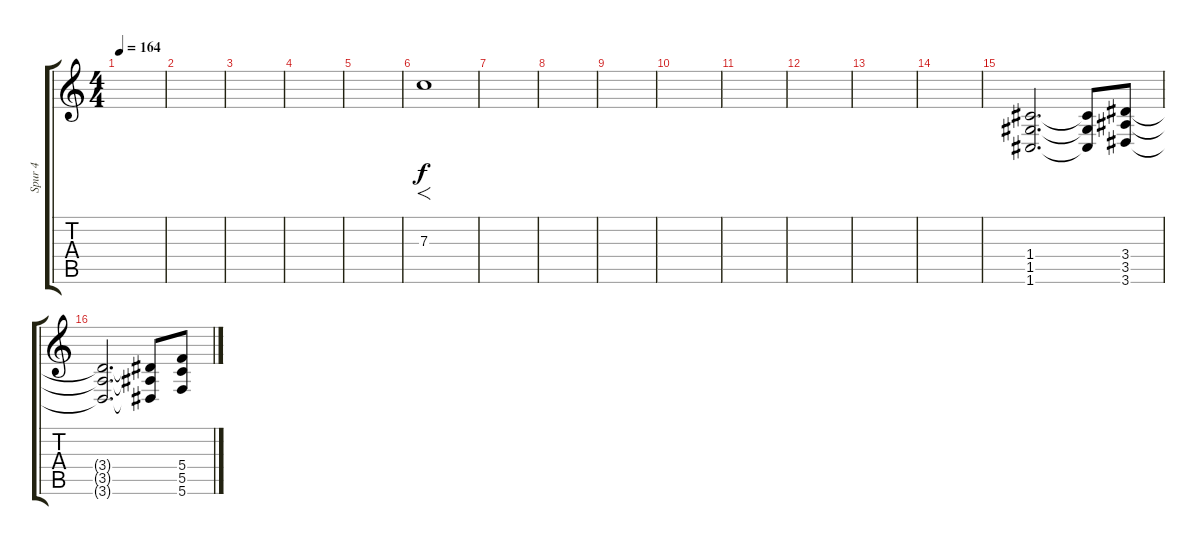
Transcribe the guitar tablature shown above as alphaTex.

\track ("Spur 4" "Spur 4") {instrument distortionguitar}
\staff {score tabs}
\tuning (D4 A3 F3 C3 G2 C2) {hide}
\ts (4 4)
\tempo 164
\clef g2
\ks c
|
|
|
|
|
7.3.1{f} |
|
|
|
|
|
|
|
|
(1.4 1.5 1.6).2{d} (1.4{t} 1.5{t} 1.6{t}).8 (3.4 3.5 3.6).8 |
(3.4{t} 3.5{t} 3.6{t}).2{d} (3.4{t} 3.5{t} 3.6{t}).8 (5.4 5.5 5.6).8
